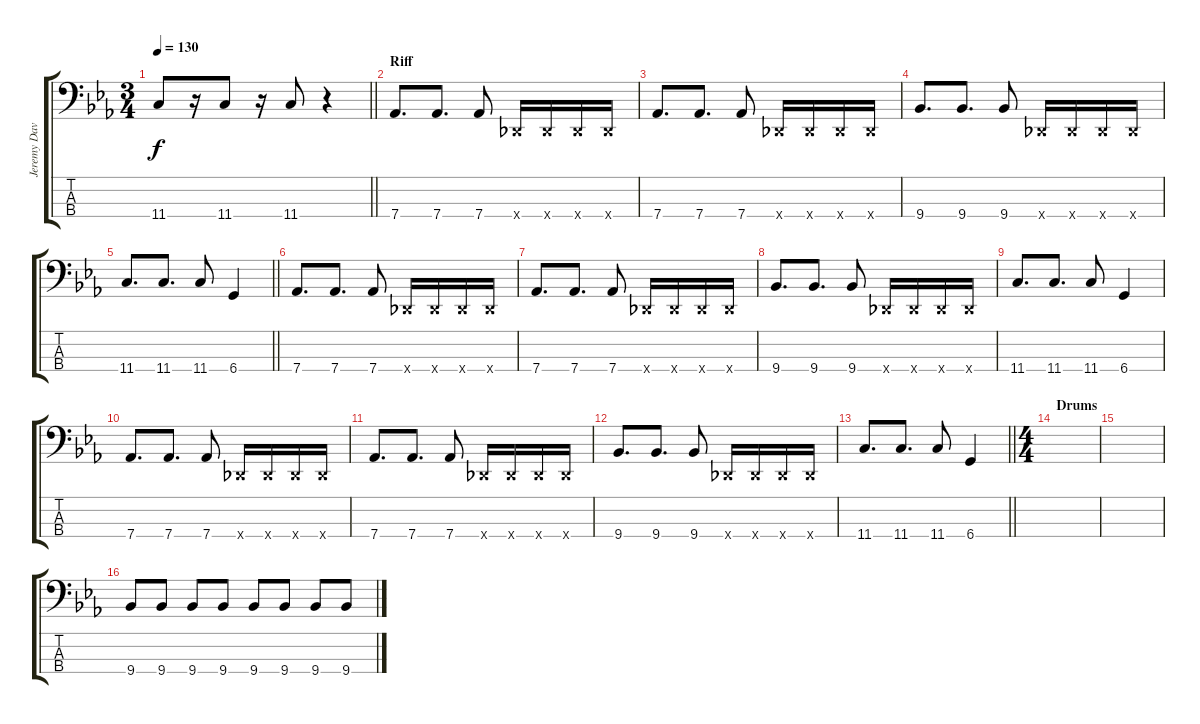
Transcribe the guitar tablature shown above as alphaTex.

\track ("Jeremy Davis (Bass)" "Jeremy Dav") {instrument electricbasspick}
\staff {score tabs}
\tuning (Gb2 Db2 Ab1 Db1) {hide}
\ts (3 4)
\tempo 130
\clef f4
\barLineRight lightlight
\ks eb
11.4.8{dy f} r.16 11.4.8 r.16 11.4.8 r.4 |
\section ("" "Riff")
7.4.8{d} 7.4.8{d} 7.4.8 0.4{x}.16 0.4{x}.16 0.4{x}.16 0.4{x}.16 |
7.4.8{d} 7.4.8{d} 7.4.8 0.4{x}.16 0.4{x}.16 0.4{x}.16 0.4{x}.16 |
9.4.8{d} 9.4.8{d} 9.4.8 0.4{x}.16 0.4{x}.16 0.4{x}.16 0.4{x}.16 |
\barLineRight lightlight
11.4.8{d} 11.4.8{d} 11.4.8 6.4.4 |
7.4.8{d} 7.4.8{d} 7.4.8 0.4{x}.16 0.4{x}.16 0.4{x}.16 0.4{x}.16 |
7.4.8{d} 7.4.8{d} 7.4.8 0.4{x}.16 0.4{x}.16 0.4{x}.16 0.4{x}.16 |
9.4.8{d} 9.4.8{d} 9.4.8 0.4{x}.16 0.4{x}.16 0.4{x}.16 0.4{x}.16 |
11.4.8{d} 11.4.8{d} 11.4.8 6.4.4 |
7.4.8{d} 7.4.8{d} 7.4.8 0.4{x}.16 0.4{x}.16 0.4{x}.16 0.4{x}.16 |
7.4.8{d} 7.4.8{d} 7.4.8 0.4{x}.16 0.4{x}.16 0.4{x}.16 0.4{x}.16 |
9.4.8{d} 9.4.8{d} 9.4.8 0.4{x}.16 0.4{x}.16 0.4{x}.16 0.4{x}.16 |
\barLineRight lightlight
11.4.8{d} 11.4.8{d} 11.4.8 6.4.4 |
\ts (4 4)
\section ("" "Drums")
|
|
9.4.8 9.4.8 9.4.8 9.4.8 9.4.8 9.4.8 9.4.8 9.4.8
